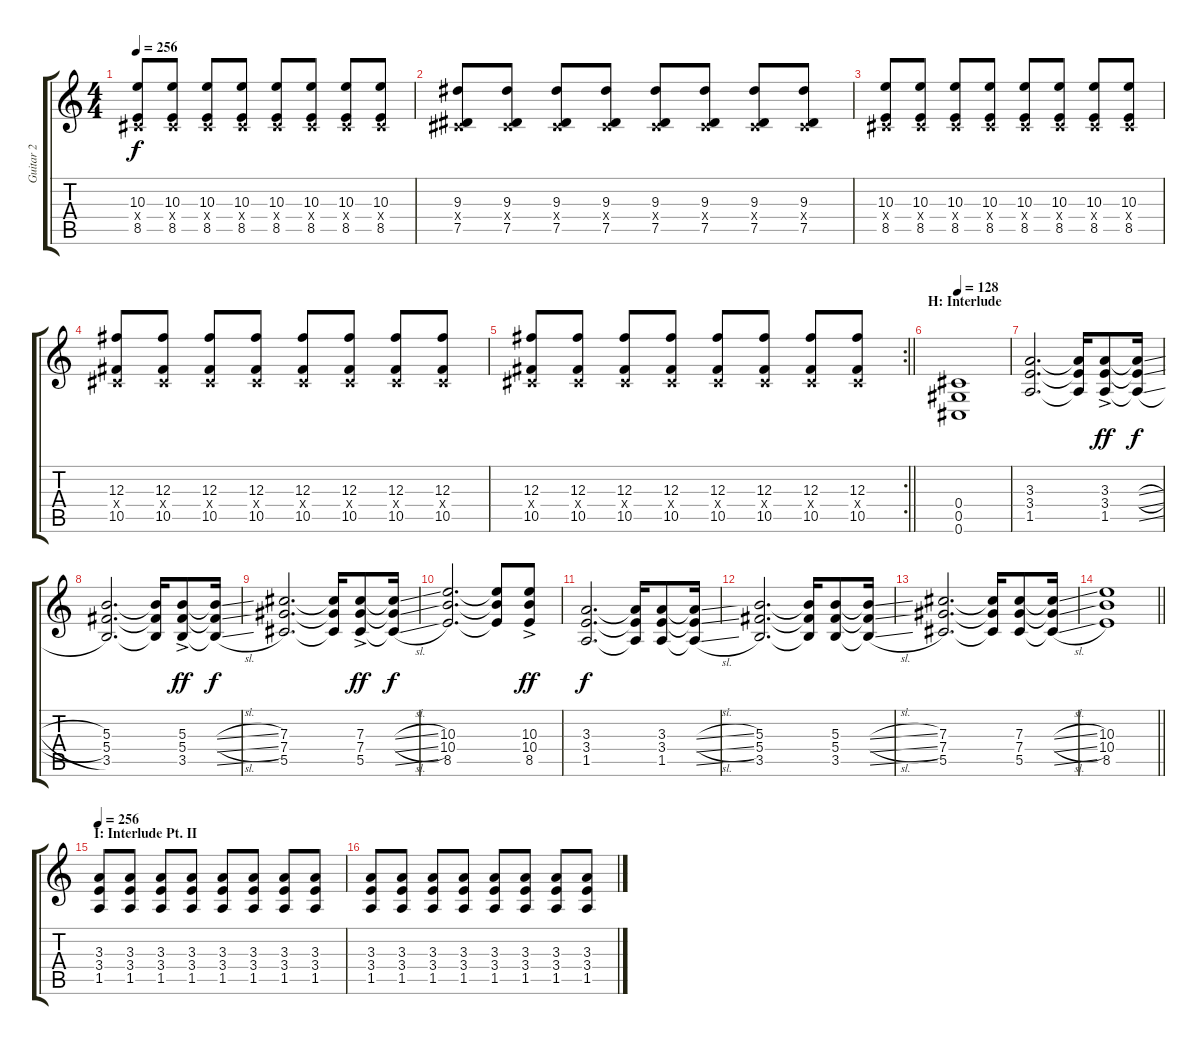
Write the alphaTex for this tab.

\track ("Guitar 2" "Guitar 2") {instrument distortionguitar}
\staff {score tabs}
\tuning (Eb4 Bb3 Gb3 Db3 Ab2 Db2) {hide}
\ts (4 4)
\tempo 256
\clef g2
\ks c
(10.3 0.4{x} 8.5).8{dy f} (10.3 0.4{x} 8.5).8 (10.3 0.4{x} 8.5).8 (10.3 0.4{x} 8.5).8 (10.3 0.4{x} 8.5).8 (10.3 0.4{x} 8.5).8 (10.3 0.4{x} 8.5).8 (10.3 0.4{x} 8.5).8 |
(9.3 0.4{x} 7.5).8 (9.3 0.4{x} 7.5).8 (9.3 0.4{x} 7.5).8 (9.3 0.4{x} 7.5).8 (9.3 0.4{x} 7.5).8 (9.3 0.4{x} 7.5).8 (9.3 0.4{x} 7.5).8 (9.3 0.4{x} 7.5).8 |
(10.3 0.4{x} 8.5).8 (10.3 0.4{x} 8.5).8 (10.3 0.4{x} 8.5).8 (10.3 0.4{x} 8.5).8 (10.3 0.4{x} 8.5).8 (10.3 0.4{x} 8.5).8 (10.3 0.4{x} 8.5).8 (10.3 0.4{x} 8.5).8 |
(12.3 0.4{x} 10.5).8 (12.3 0.4{x} 10.5).8 (12.3 0.4{x} 10.5).8 (12.3 0.4{x} 10.5).8 (12.3 0.4{x} 10.5).8 (12.3 0.4{x} 10.5).8 (12.3 0.4{x} 10.5).8 (12.3 0.4{x} 10.5).8 |
\rc 2
\barLineRight lightlight
(12.3 0.4{x} 10.5).8 (12.3 0.4{x} 10.5).8 (12.3 0.4{x} 10.5).8 (12.3 0.4{x} 10.5).8 (12.3 0.4{x} 10.5).8 (12.3 0.4{x} 10.5).8 (12.3 0.4{x} 10.5).8 (12.3 0.4{x} 10.5).8 |
\section ("" "H: Interlude")
\tempo 128
(0.4 0.5 0.6).1 |
(3.3 3.4 1.5).2{d} (3.3{t} 3.4{t} 1.5{t}).16 (3.3{ac} 3.4{ac} 1.5{ac}).8{dy ff} (3.3{sl t} 3.4{sl t} 1.5{sl t}).16{dy f} |
(5.3 5.4 3.5).2{d} (5.3{t} 5.4{t} 3.5{t}).16 (5.3{ac} 5.4{ac} 3.5{ac}).8{dy ff} (5.3{sl t} 5.4{sl t} 3.5{sl t}).16{dy f} |
(7.3 7.4 5.5).2{d} (7.3{t} 7.4{t} 5.5{t}).16 (7.3{ac} 7.4{ac} 5.5{ac}).8{dy ff} (7.3{sl t} 7.4{sl t} 5.5{sl t}).16{dy f} |
(10.3 10.4 8.5).2{d} (10.3{t} 10.4{t} 8.5{t}).8 (10.3{ac} 10.4{ac} 8.5{ac}).8{dy ff} |
(3.3 3.4 1.5).2{d dy f} (3.3{t} 3.4{t} 1.5{t}).16 (3.3 3.4 1.5).8 (3.3{sl t} 3.4{sl t} 1.5{sl t}).16 |
(5.3 5.4 3.5).2{d} (5.3{t} 5.4{t} 3.5{t}).16 (5.3 5.4 3.5).8 (5.3{sl t} 5.4{sl t} 3.5{sl t}).16 |
(7.3 7.4 5.5).2{d} (7.3{t} 7.4{t} 5.5{t}).16 (7.3 7.4 5.5).8 (7.3{sl t} 7.4{sl t} 5.5{sl t}).16 |
\barLineRight lightlight
(10.3 10.4 8.5).1 |
\section ("" "I: Interlude Pt. II")
\tempo 256
(3.3 3.4 1.5).8 (3.3 3.4 1.5).8 (3.3 3.4 1.5).8 (3.3 3.4 1.5).8 (3.3 3.4 1.5).8 (3.3 3.4 1.5).8 (3.3 3.4 1.5).8 (3.3 3.4 1.5).8 |
(3.3 3.4 1.5).8 (3.3 3.4 1.5).8 (3.3 3.4 1.5).8 (3.3 3.4 1.5).8 (3.3 3.4 1.5).8 (3.3 3.4 1.5).8 (3.3 3.4 1.5).8 (3.3 3.4 1.5).8
